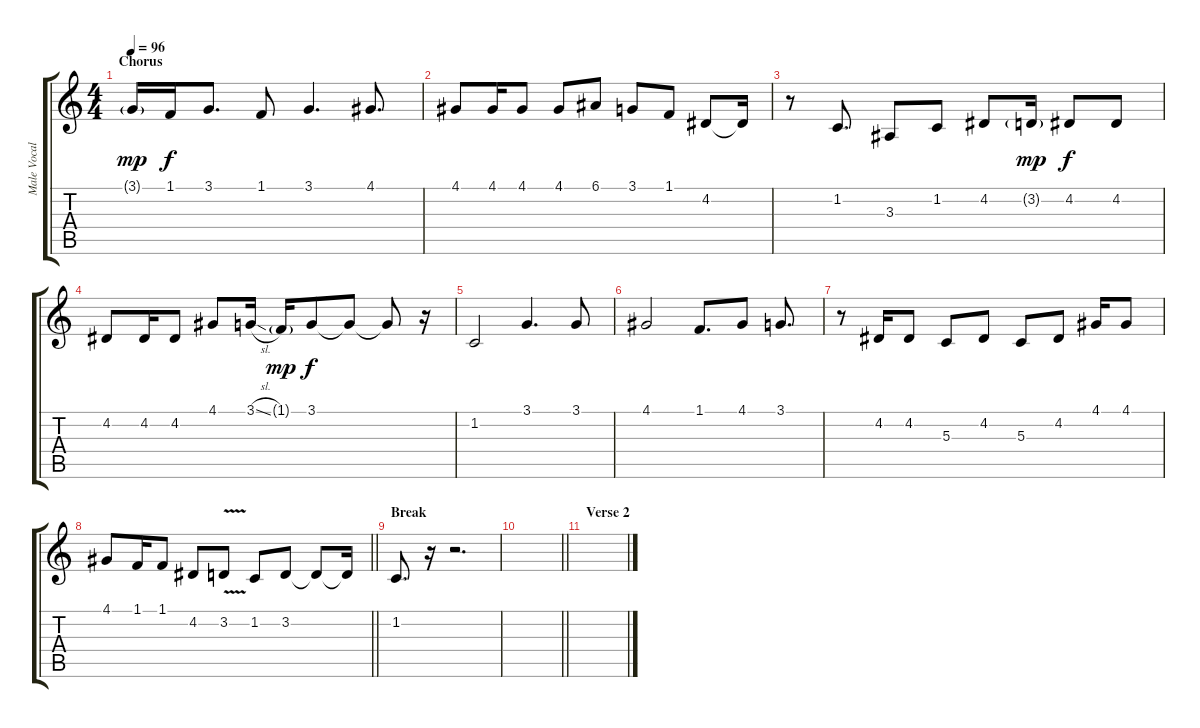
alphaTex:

\track ("Male Vocals" "Male Vocal") {instrument lead2sawtooth}
\staff {score tabs}
\tuning (E4 B3 G3 D3 A2 D2) {hide}
\ts (4 4)
\section ("" "Chorus")
\tempo 96
\clef g2
\ks c
3.1{g}.16{dy mp} 1.1.16{dy f} 3.1.8{d} 1.1.8 3.1.4{d} 4.1.8{d} |
4.1.8 4.1.16 4.1.8 4.1.8 6.1.8 3.1.8 1.1.8 4.2.8 4.2{t}.16 |
r.8 1.2.8{d} 3.3.8 1.2.8 4.2.8 3.2{g}.16{dy mp} 4.2.8{dy f} 4.2.8 |
4.2.8 4.2.16 4.2.8 4.1.8 3.1{sl}.16 1.1{g}.16{dy mp} 3.1.8{dy f} 3.1{t}.8 3.1{t}.8 r.16 |
1.2.2 3.1.4{d} 3.1.8 |
4.1.2 1.1.8{d} 4.1.8 3.1.8{d} |
r.8 4.2.16 4.2.8 5.3.8 4.2.8 5.3.8 4.2.8 4.1.16 4.1.8 |
\barLineRight lightlight
4.1.8 1.1.16 1.1.8 4.2.8 3.2{v}.8 1.2.8 3.2.8 3.2{t}.8 3.2{t}.16 |
\section ("" "Break")
1.2.8{d} r.16 r.2{d} |
\barLineRight lightlight
|
\section ("" "Verse 2")
